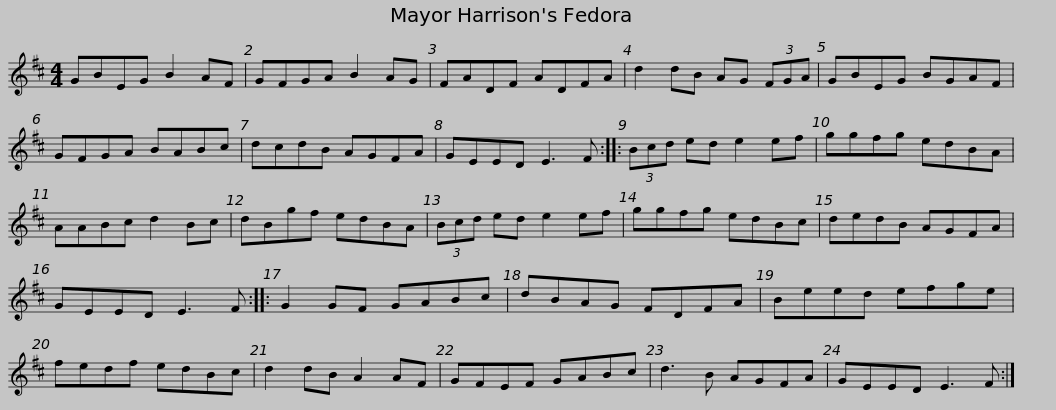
X:1
L:1/8
M:4/4
I:linebreak $
K:D
V:1 treble
V:1
 GBEG B2 AF | GFGA B2 AG | FADF ADFA | d2 dB AG (3FGA | GBEG BGAF |$ %5
 GFGA BABc | dcdB AGFA | GEED E3 F :: (3Bcd ed e2 ef | ggfg edBA |$ %10
 AABc d2 Bc | dBgf edBA | (3Bcd ed e2 ef | ggfg edBc | dedB AGFA |$ %15
 GEED E3 F :: G2 GF GABc | dBAG FDFA | Beed efge | fedf edBc | %20
 d2 dB A2 AF |$ GFEF GABc | d3 B AGFA | GEED E3 F :| %24
